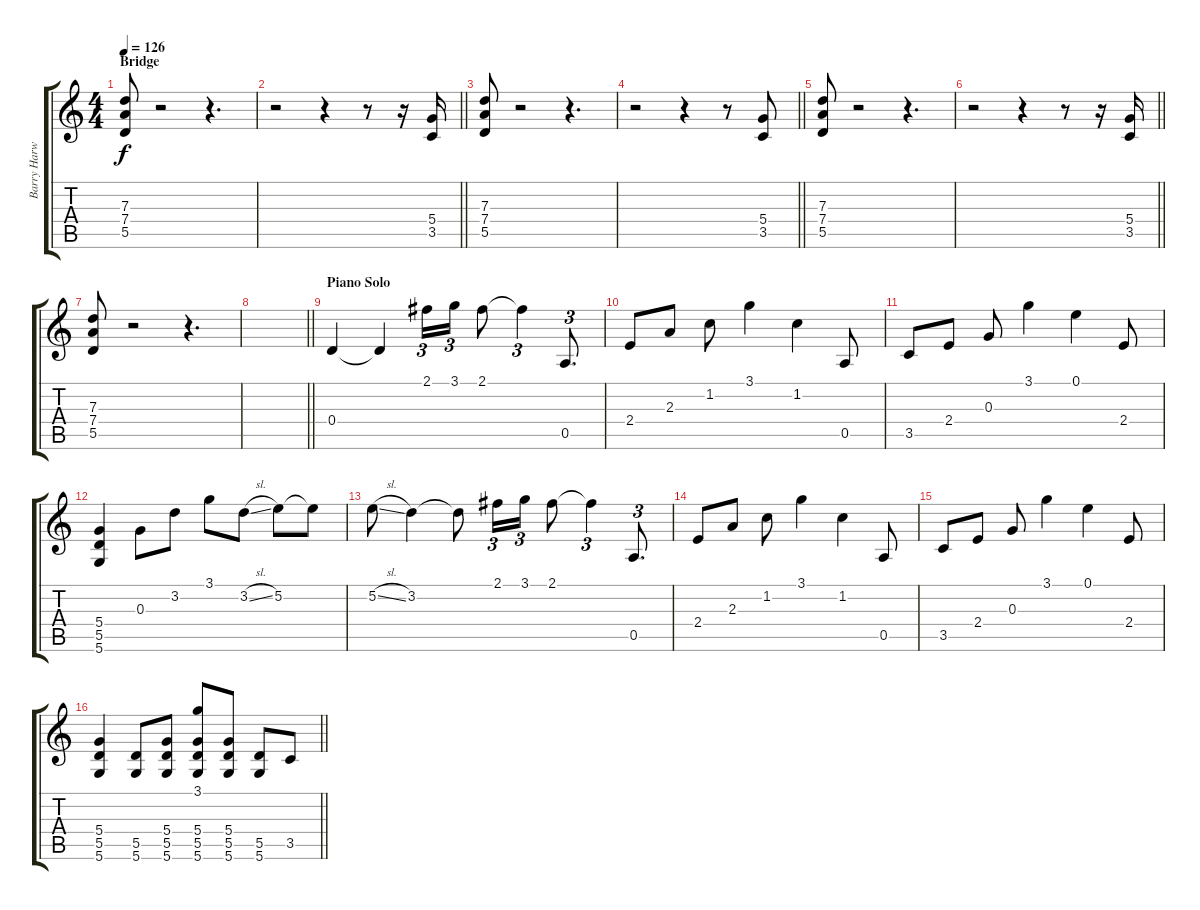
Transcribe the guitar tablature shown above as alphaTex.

\track ("Barry Harwood (Rhythm Guitar)" "Barry Harw") {instrument distortionguitar}
\staff {score tabs}
\tuning (E4 B3 G3 D3 A2 D2) {hide}
\ts (4 4)
\section ("" "Bridge")
\tempo 126
\clef g2
\ks c
(7.3 7.4 5.5).8{dy f} r.2 r.4{d} |
\barLineRight lightlight
r.2 r.4 r.8 r.16 (5.4 3.5).16 |
(7.3 7.4 5.5).8 r.2 r.4{d} |
\barLineRight lightlight
r.2 r.4 r.8 (5.4 3.5).8 |
(7.3 7.4 5.5).8 r.2 r.4{d} |
\barLineRight lightlight
r.2 r.4 r.8 r.16 (5.4 3.5).16 |
(7.3 7.4 5.5).8 r.2 r.4{d} |
\barLineRight lightlight
|
\section ("" "Piano Solo")
0.4.4 0.4{t}.4 2.1.16{tu (3 2)} 3.1.16{tu (3 2)} 2.1.8 2.1{t}.4{tu (3 2)} 0.5.8{d tu (3 2)} |
2.4.8 2.3.8 1.2.8 3.1.4 1.2.4 0.5.8 |
3.5.8 2.4.8 0.3.8 3.1.4 0.1.4 2.4.8 |
(5.4 5.5 5.6).4 0.3.8 3.2.8 3.1.8 3.2{sl}.8 5.2.8 5.2{t}.8 |
5.2{sl}.8 3.2.4 3.2{t}.8 2.1.16{tu (3 2)} 3.1.16{tu (3 2)} 2.1.8 2.1{t}.4{tu (3 2)} 0.5.8{d tu (3 2)} |
2.4.8 2.3.8 1.2.8 3.1.4 1.2.4 0.5.8 |
3.5.8 2.4.8 0.3.8 3.1.4 0.1.4 2.4.8 |
\barLineRight lightlight
(5.4 5.5 5.6).4 (5.5 5.6).8 (5.4 5.5 5.6).8 (3.1 5.4 5.5 5.6).8 (5.4 5.5 5.6).8 (5.5 5.6).8 3.5.8
